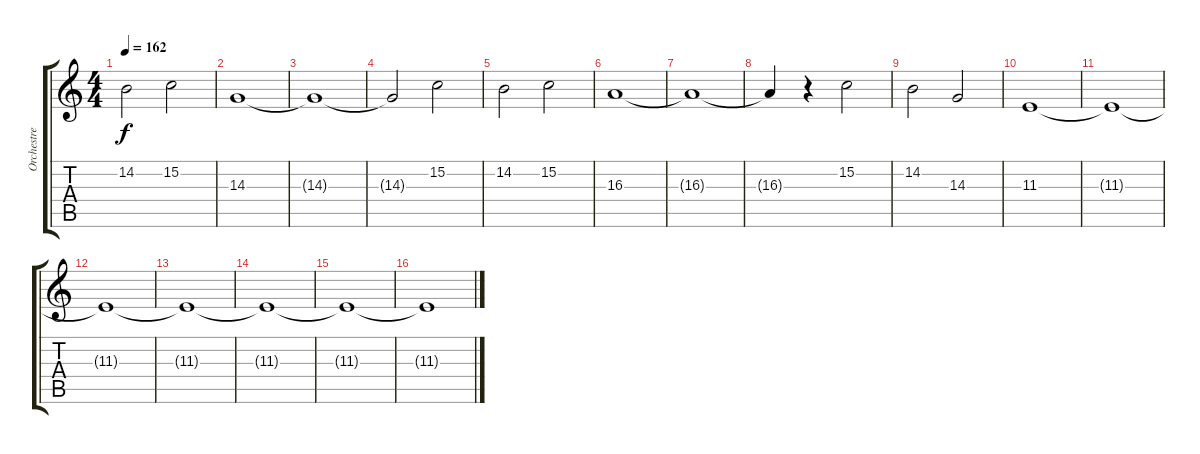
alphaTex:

\track ("Orchestre" "Orchestre") {instrument stringensemble1}
\staff {score tabs}
\tuning (D4 A3 F3 C3 G2 C2) {hide}
\ts (4 4)
\tempo 162
\clef g2
\ks c
14.2.2{dy f} 15.2.2 |
14.3.1 |
14.3{t}.1 |
14.3{t}.2 15.2.2 |
14.2.2 15.2.2 |
16.3.1 |
16.3{t}.1 |
16.3{t}.4 r.4 15.2.2 |
14.2.2 14.3.2 |
11.3.1 |
11.3{t}.1 |
11.3{t}.1 |
11.3{t}.1 |
11.3{t}.1{volume 5} |
11.3{t}.1 |
11.3{t}.1
